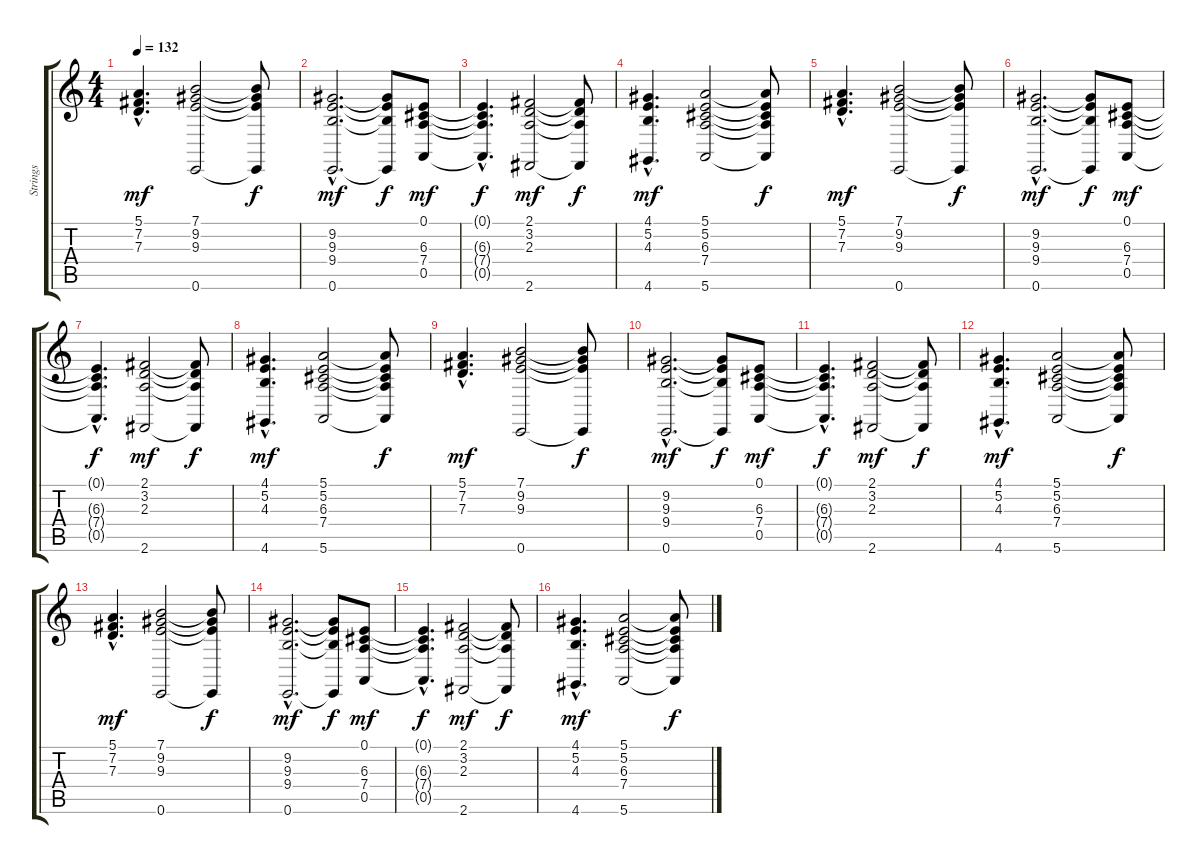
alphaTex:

\track ("Strings" "Strings") {instrument stringensemble1}
\staff {score tabs}
\tuning (E4 B3 G3 D3 A2 E2) {hide}
\ts (4 4)
\tempo 132
\clef g2
\ks c
(5.1{hac} 7.2{hac} 7.3{hac}).4{d dy mf} (7.1 9.2 9.3 0.6).2 (7.1{t} 9.2{t} 9.3{t} 0.6{t}).8{dy f} |
(9.2{hac} 9.3{hac} 9.4{hac} 0.6{hac}).2{d dy mf} (9.2{t} 9.3{t} 9.4{t} 0.6{t}).8{dy f} (0.1 6.3 7.4 0.5).8{dy mf} |
(0.1{hac t} 6.3{hac t} 7.4{hac t} 0.5{hac t}).4{d dy f} (2.1 3.2 2.3 2.6).2{dy mf} (2.1{t} 3.2{t} 2.3{t} 2.6{t}).8{dy f} |
(4.1{hac} 5.2{hac} 4.3{hac} 4.6{hac}).4{d dy mf} (5.1 5.2 6.3 7.4 5.6).2 (5.1{t} 5.2{t} 6.3{t} 7.4{t} 5.6{t}).8{dy f} |
(5.1{hac} 7.2{hac} 7.3{hac}).4{d dy mf} (7.1 9.2 9.3 0.6).2 (7.1{t} 9.2{t} 9.3{t} 0.6{t}).8{dy f} |
(9.2{hac} 9.3{hac} 9.4{hac} 0.6{hac}).2{d dy mf} (9.2{t} 9.3{t} 9.4{t} 0.6{t}).8{dy f} (0.1 6.3 7.4 0.5).8{dy mf} |
(0.1{hac t} 6.3{hac t} 7.4{hac t} 0.5{hac t}).4{d dy f} (2.1 3.2 2.3 2.6).2{dy mf} (2.1{t} 3.2{t} 2.3{t} 2.6{t}).8{dy f} |
(4.1{hac} 5.2{hac} 4.3{hac} 4.6{hac}).4{d dy mf} (5.1 5.2 6.3 7.4 5.6).2 (5.1{t} 5.2{t} 6.3{t} 7.4{t} 5.6{t}).8{dy f} |
(5.1{hac} 7.2{hac} 7.3{hac}).4{d dy mf} (7.1 9.2 9.3 0.6).2 (7.1{t} 9.2{t} 9.3{t} 0.6{t}).8{dy f} |
(9.2{hac} 9.3{hac} 9.4{hac} 0.6{hac}).2{d dy mf} (9.2{t} 9.3{t} 9.4{t} 0.6{t}).8{dy f} (0.1 6.3 7.4 0.5).8{dy mf} |
(0.1{hac t} 6.3{hac t} 7.4{hac t} 0.5{hac t}).4{d dy f} (2.1 3.2 2.3 2.6).2{dy mf} (2.1{t} 3.2{t} 2.3{t} 2.6{t}).8{dy f} |
(4.1{hac} 5.2{hac} 4.3{hac} 4.6{hac}).4{d dy mf} (5.1 5.2 6.3 7.4 5.6).2 (5.1{t} 5.2{t} 6.3{t} 7.4{t} 5.6{t}).8{dy f} |
(5.1{hac} 7.2{hac} 7.3{hac}).4{d dy mf} (7.1 9.2 9.3 0.6).2 (7.1{t} 9.2{t} 9.3{t} 0.6{t}).8{dy f} |
(9.2{hac} 9.3{hac} 9.4{hac} 0.6{hac}).2{d dy mf} (9.2{t} 9.3{t} 9.4{t} 0.6{t}).8{dy f} (0.1 6.3 7.4 0.5).8{dy mf} |
(0.1{hac t} 6.3{hac t} 7.4{hac t} 0.5{hac t}).4{d dy f} (2.1 3.2 2.3 2.6).2{dy mf} (2.1{t} 3.2{t} 2.3{t} 2.6{t}).8{dy f} |
(4.1{hac} 5.2{hac} 4.3{hac} 4.6{hac}).4{d dy mf} (5.1 5.2 6.3 7.4 5.6).2 (5.1{t} 5.2{t} 6.3{t} 7.4{t} 5.6{t}).8{dy f}
